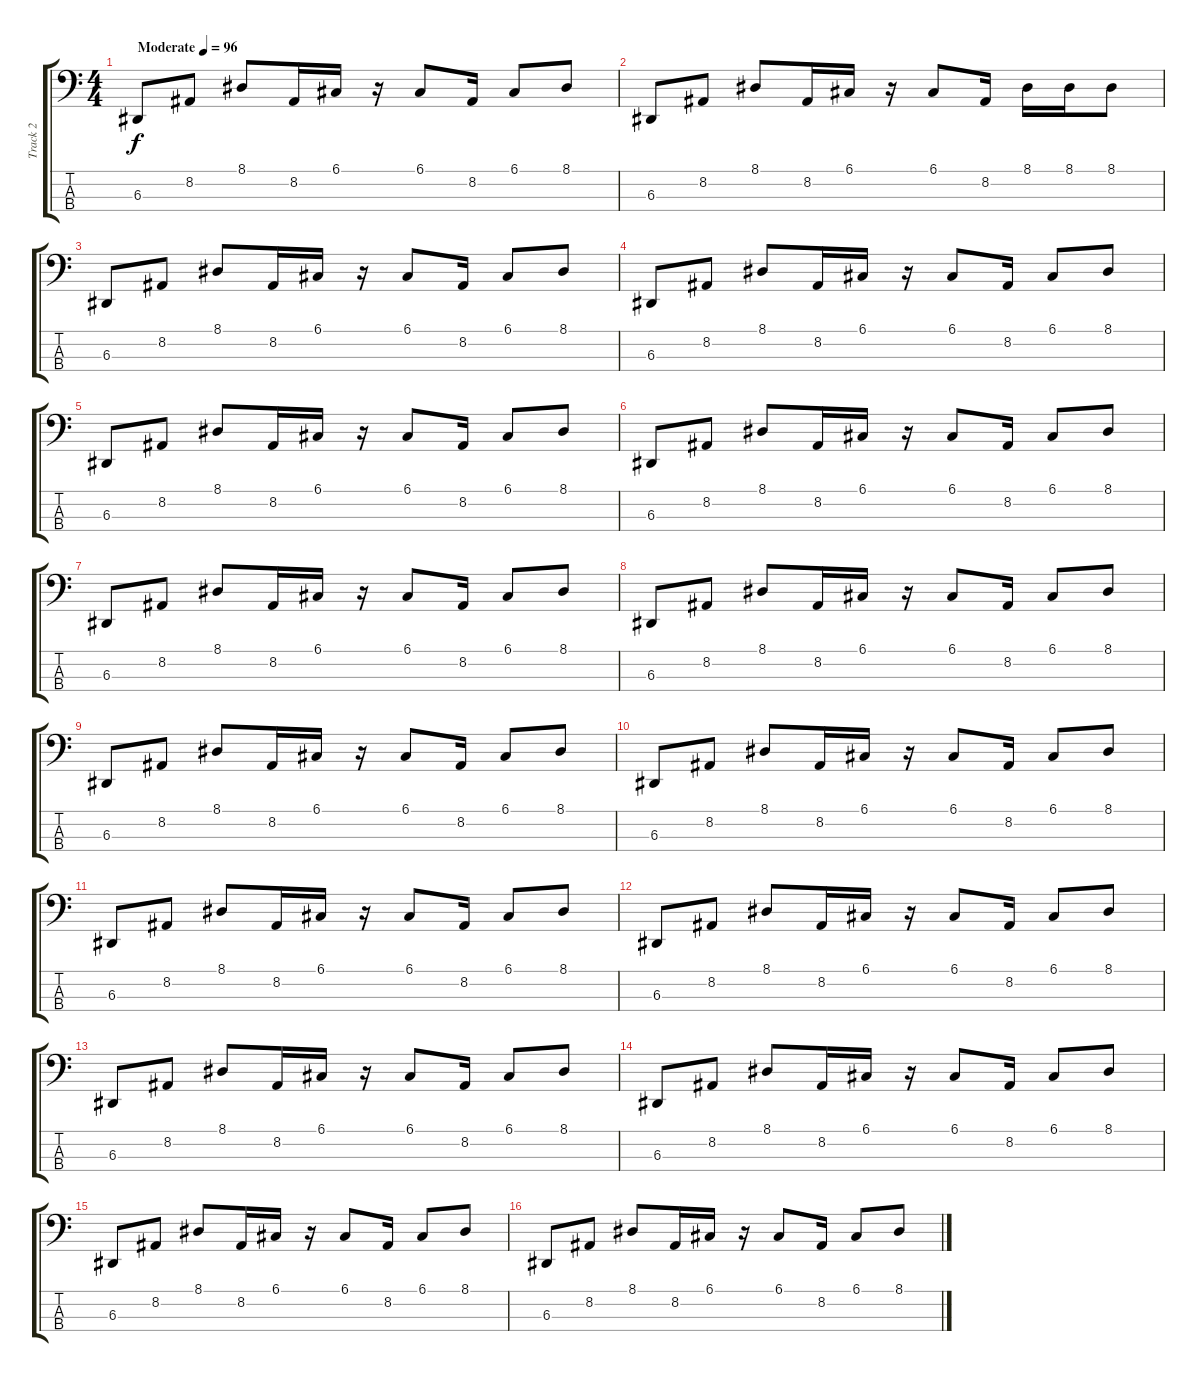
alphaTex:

\track ("Track 2" "Track 2") {instrument lead8bassandlead}
\staff {score tabs}
\tuning (G2 D2 A1 E1) {hide}
\ts (4 4)
\tempo (96 "Moderate")
\clef f4
\ks c
6.3.8{dy f instrument lead8bassandlead} 8.2.8 8.1.8 8.2.16 6.1.16 r.16 6.1.8 8.2.16 6.1.8 8.1.8 |
6.3.8 8.2.8 8.1.8 8.2.16 6.1.16 r.16 6.1.8 8.2.16 8.1.16 8.1.16 8.1.8 |
6.3.8 8.2.8 8.1.8 8.2.16 6.1.16 r.16 6.1.8 8.2.16 6.1.8 8.1.8 |
6.3.8 8.2.8 8.1.8 8.2.16 6.1.16 r.16 6.1.8 8.2.16 6.1.8 8.1.8 |
6.3.8 8.2.8 8.1.8 8.2.16 6.1.16 r.16 6.1.8 8.2.16 6.1.8 8.1.8 |
6.3.8 8.2.8 8.1.8 8.2.16 6.1.16 r.16 6.1.8 8.2.16 6.1.8 8.1.8 |
6.3.8 8.2.8 8.1.8 8.2.16 6.1.16 r.16 6.1.8 8.2.16 6.1.8 8.1.8 |
6.3.8 8.2.8 8.1.8 8.2.16 6.1.16 r.16 6.1.8 8.2.16 6.1.8 8.1.8 |
6.3.8 8.2.8 8.1.8 8.2.16 6.1.16 r.16 6.1.8 8.2.16 6.1.8 8.1.8 |
6.3.8 8.2.8 8.1.8 8.2.16 6.1.16 r.16 6.1.8 8.2.16 6.1.8 8.1.8 |
6.3.8 8.2.8 8.1.8 8.2.16 6.1.16 r.16 6.1.8 8.2.16 6.1.8 8.1.8 |
6.3.8 8.2.8 8.1.8 8.2.16 6.1.16 r.16 6.1.8 8.2.16 6.1.8 8.1.8 |
6.3.8 8.2.8 8.1.8 8.2.16 6.1.16 r.16 6.1.8 8.2.16 6.1.8 8.1.8 |
6.3.8 8.2.8 8.1.8 8.2.16 6.1.16 r.16 6.1.8 8.2.16 6.1.8 8.1.8 |
6.3.8 8.2.8 8.1.8 8.2.16 6.1.16 r.16 6.1.8 8.2.16 6.1.8 8.1.8 |
6.3.8 8.2.8 8.1.8 8.2.16 6.1.16 r.16 6.1.8 8.2.16 6.1.8 8.1.8
